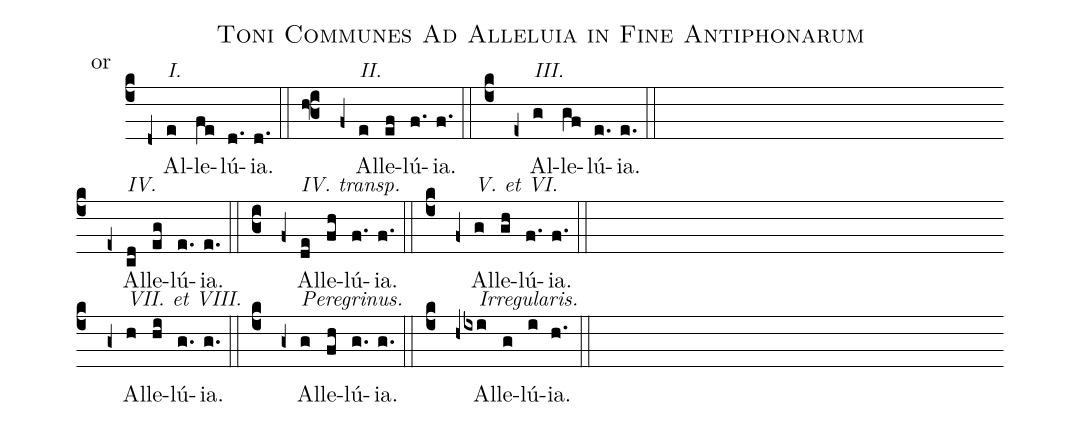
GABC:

name:Toni Communes Ad Alleluia in Fine Antiphonarum;
office-part:or;
%%
(c4) ~(d+) Al([alt:I.]e)le(fe)lú(d.){ia}.(d.) (::)
(f3) ~(f+) Al([alt:II.]e)le(ef)lú(f.){ia}.(f.) (::)
(c4) ~(e+) Al([alt:III.]g)le(gf)lú(e.){ia}.(e.) (::Z-)
~(e+) Al([alt:IV.]cd)le(eg)lú(e.){ia}.(e.) (::)
(c3) ~(f+) Al([alt:IV. transp.]de)le(fh)lú(f.){ia}.(f.) (::)
(c4) ~(f+) Al([alt:V. et VI.]g)le(gh)lú(f.){ia}.(f.) (::Z-)
~(g+) Al([alt:VII. et VIII.]h)le(hi)lú(g.){ia}.(g.) (::)
(c4) ~(g+) Al([alt:Peregrinus.]g)le(fh)lú(g.){ia}.(g.) (::)
(c4) ~(h+) Al([alt:~~Irregularis.]ixi)le(g)lú(i){ia}.(h.) (::)
